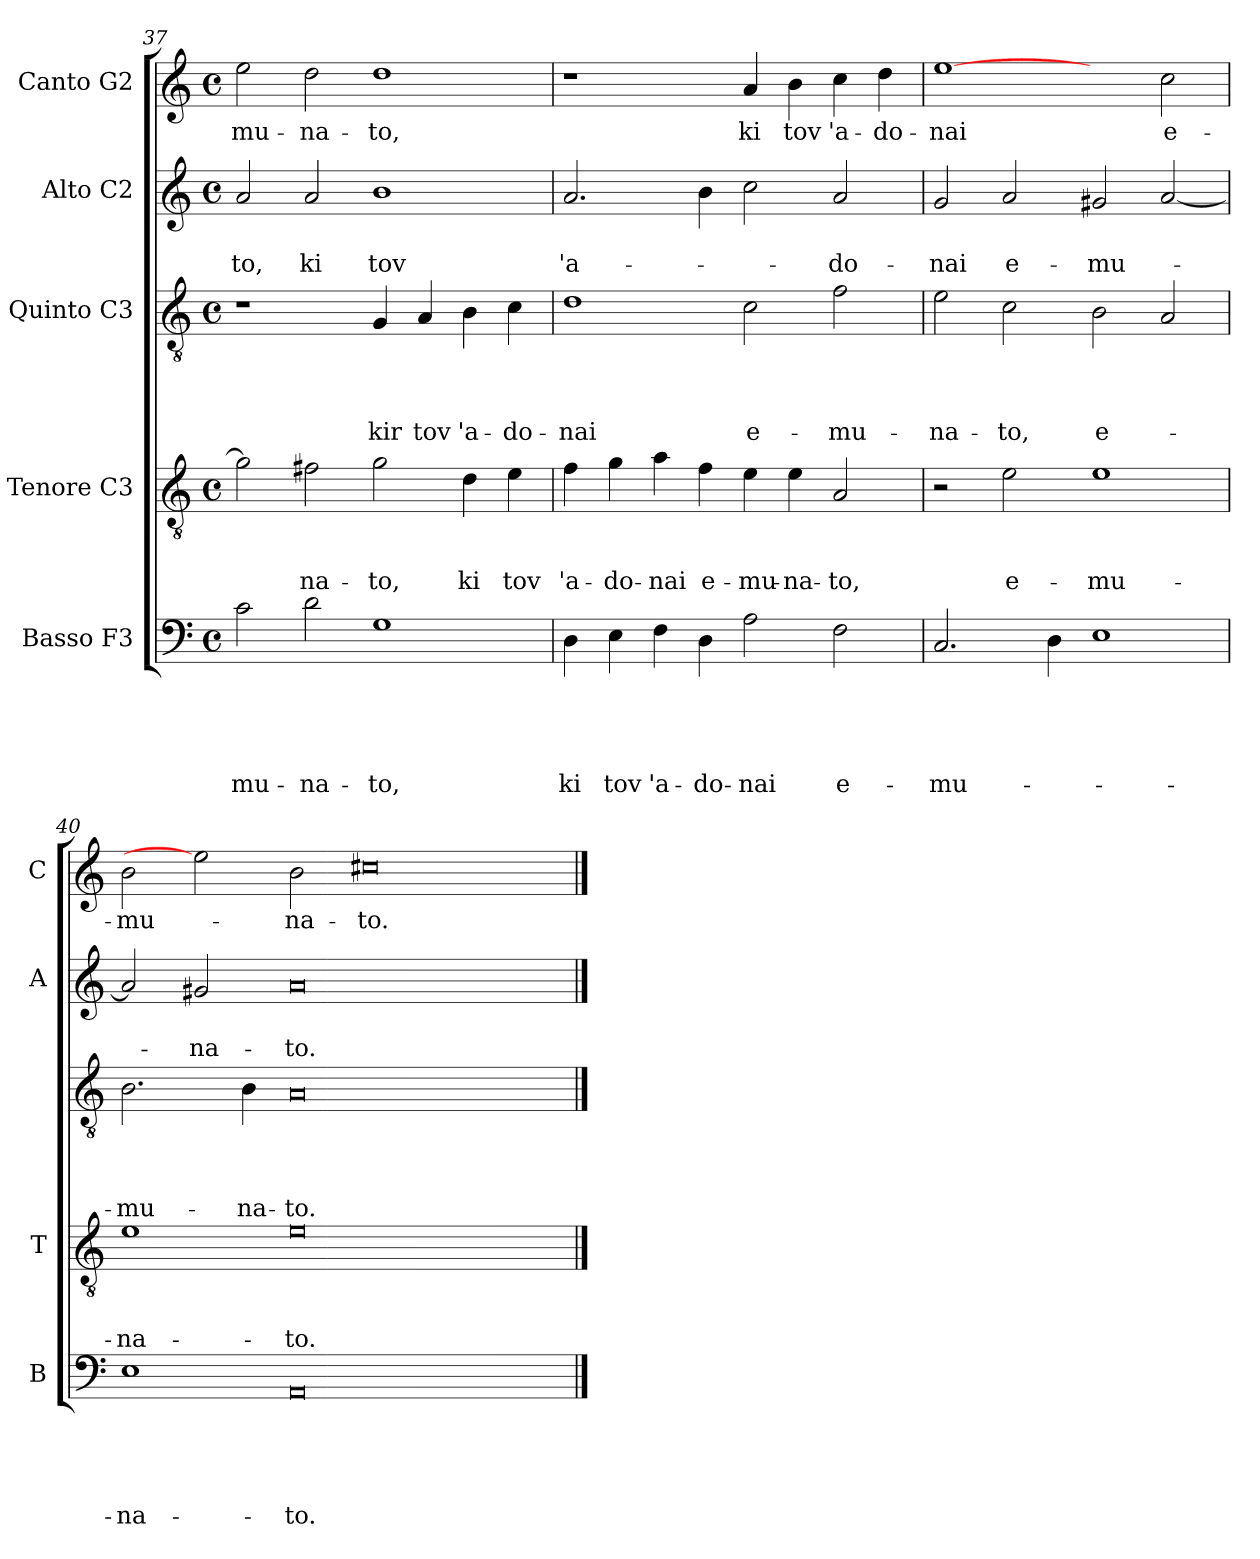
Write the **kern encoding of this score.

**kern	**text	**text	**text	**text	**text	**kern	**text	**text	**text	**kern	**text	**text	**text	**text	**kern	**text	**text	**kern	**text
*part5	*part5	*part5	*part5	*part5	*part5	*part4	*part4	*part4	*part4	*part3	*part3	*part3	*part3	*part3	*part2	*part2	*part2	*part1	*part1
*staff5	*staff5	*staff5	*staff5	*staff5	*staff5	*staff4	*staff4	*staff4	*staff4	*staff3	*staff3	*staff3	*staff3	*staff3	*staff2	*staff2	*staff2	*staff1	*staff1
*I"Basso F3	*	*	*	*	*	*I"Tenore C3	*	*	*	*I"Quinto C3	*	*	*	*	*I"Alto C2	*	*	*I"Canto G2	*
*I'B	*	*	*	*	*	*I'T	*	*	*	*	*	*	*	*	*I'A	*	*	*I'C	*
!!LO:LB:g=z
*clefF4	*	*	*	*	*	*clefGv2	*	*	*	*clefGv2	*	*	*	*	*clefG2	*	*	*clefG2	*
*k[]	*	*	*	*	*	*k[]	*	*	*	*k[]	*	*	*	*	*k[]	*	*	*k[]	*
*C:	*	*	*	*	*	*C:	*	*	*	*C:	*	*	*	*	*C:	*	*	*C:	*
*M4/4	*	*	*	*	*	*M4/4	*	*	*	*M4/4	*	*	*	*	*M4/4	*	*	*M4/4	*
*met(c)	*	*	*	*	*	*met(c)	*	*	*	*met(c)	*	*	*	*	*met(c)	*	*	*met(c)	*
=37	=37	=37	=37	=37	=37	=37	=37	=37	=37	=37	=37	=37	=37	=37	=37	=37	=37	=37	=37
!	!	!	!	!	!LO:LY:b	!	!	!	!	!	!	!	!	!	!	!	!LO:LY:b	!	!LO:LY:b
2c\	.	.	.	.	-mu-	2g\]	.	.	.	1r	.	.	.	.	2a/	.	-to,	2ee\	-mu-
!	!	!	!	!	!LO:LY:b	!	!	!	!LO:LY:b	!	!	!	!	!	!	!	!LO:LY:b	!	!LO:LY:b
2d\	.	.	.	.	-na-	2f#X\	.	.	-na-	.	.	.	.	.	2a/	.	ki	2dd\	-na-
!	!	!	!	!	!LO:LY:b	!	!	!	!LO:LY:b	!	!	!	!	!LO:LY:b	!	!	!LO:LY:b	!	!LO:LY:b
1G	.	.	.	.	-to,	2g\	.	.	-to,	4G/	.	.	.	kir	1b	.	tov	1dd	-to,
!	!	!	!	!	!	!	!	!	!	!	!	!	!	!LO:LY:b	!	!	!	!	!
.	.	.	.	.	.	.	.	.	.	4A/	.	.	.	tov	.	.	.	.	.
!	!	!	!	!	!	!	!	!	!LO:LY:b	!	!	!	!	!LO:LY:b	!	!	!	!	!
.	.	.	.	.	.	4d\	.	.	ki	4B\	.	.	.	'a-	.	.	.	.	.
!	!	!	!	!	!	!	!	!	!LO:LY:b	!	!	!	!	!LO:LY:b	!	!	!	!	!
.	.	.	.	.	.	4e\	.	.	tov	4c\	.	.	.	-do-	.	.	.	.	.
=38	=38	=38	=38	=38	=38	=38	=38	=38	=38	=38	=38	=38	=38	=38	=38	=38	=38	=38	=38
!	!	!	!	!	!LO:LY:b	!	!	!	!LO:LY:b	!	!	!	!	!LO:LY:b	!	!	!LO:LY:b	!	!
4D\	.	.	.	.	ki	4f\	.	.	'a-	1d	.	.	.	-nai	2.a/	.	'a-	1r	.
!	!	!	!	!	!LO:LY:b	!	!	!	!LO:LY:b	!	!	!	!	!	!	!	!	!	!
4E\	.	.	.	.	tov	4g\	.	.	-do-	.	.	.	.	.	.	.	.	.	.
!	!	!	!	!	!LO:LY:b	!	!	!	!LO:LY:b	!	!	!	!	!	!	!	!	!	!
4F\	.	.	.	.	'a-	4a\	.	.	-nai	.	.	.	.	.	.	.	.	.	.
!	!	!	!	!	!LO:LY:b	!	!	!	!LO:LY:b	!	!	!	!	!	!	!	!	!	!
4D\	.	.	.	.	-do-	4f\	.	.	e-	.	.	.	.	.	4b\	.	.	.	.
!	!	!	!	!	!LO:LY:b	!	!	!	!LO:LY:b	!	!	!	!	!LO:LY:b	!	!	!	!	!LO:LY:b
2A\	.	.	.	.	-nai	4e\	.	.	-mu-	2c\	.	.	.	e-	2cc\	.	.	4a/	ki
!	!	!	!	!	!	!	!	!	!LO:LY:b	!	!	!	!	!	!	!	!	!	!LO:LY:b
.	.	.	.	.	.	4e\	.	.	-na-	.	.	.	.	.	.	.	.	4b\	tov
!	!	!	!	!	!LO:LY:b	!	!	!	!LO:LY:b	!	!	!	!	!LO:LY:b	!	!	!LO:LY:b	!	!LO:LY:b
2F\	.	.	.	.	e-	2A/	.	.	-to,	2f\	.	.	.	-mu-	2a/	.	-do-	4cc\	'a-
!	!	!	!	!	!	!	!	!	!	!	!	!	!	!	!	!	!	!	!LO:LY:b
.	.	.	.	.	.	.	.	.	.	.	.	.	.	.	.	.	.	4dd\	-do-
=39	=39	=39	=39	=39	=39	=39	=39	=39	=39	=39	=39	=39	=39	=39	=39	=39	=39	=39	=39
!	!	!	!	!	!LO:LY:b	!	!	!	!	!	!	!	!	!LO:LY:b	!	!	!LO:LY:b	!	!LO:LY:b
2.C/	.	.	.	.	-mu-	2r	.	.	.	2e\	.	.	.	-na-	2g/	.	-nai	[1ee	-nai
!	!	!	!	!	!	!	!	!	!LO:LY:b	!	!	!	!	!LO:LY:b	!	!	!LO:LY:b	!	!
.	.	.	.	.	.	2e\	.	.	e-	2c\	.	.	.	-to,	2a/	.	e-	.	.
4D\	.	.	.	.	.	.	.	.	.	.	.	.	.	.	.	.	.	.	.
!	!	!	!	!	!	!	!	!	!LO:LY:b	!	!	!	!	!LO:LY:b	!	!	!LO:LY:b	!	!
1E	.	.	.	.	.	1e	.	.	-mu-	2B\	.	.	.	e-	2g#X/	.	-mu-	2ryy	.
!	!	!	!	!	!	!	!	!	!	!	!	!	!	!	!	!	!	!	!LO:LY:b
.	.	.	.	.	.	.	.	.	.	2A/	.	.	.	.	[2a/	.	.	2cc\	e-
=40	=40	=40	=40	=40	=40	=40	=40	=40	=40	=40	=40	=40	=40	=40	=40	=40	=40	=40	=40
!	!	!	!	!	!LO:LY:b	!	!	!	!LO:LY:b	!	!	!	!	!LO:LY:b	!	!	!	!	!LO:LY:b
1E	.	.	.	.	-na-	1e	.	.	-na-	2.B\	.	.	.	-mu-	2a/]	.	.	2b\	-mu-
!	!	!	!	!	!	!	!	!	!	!	!	!	!	!	!	!	!LO:LY:b	!	!
.	.	.	.	.	.	.	.	.	.	.	.	.	.	.	2g#X/	.	-na-	2ee]	.
!	!	!	!	!	!	!	!	!	!	!	!	!	!	!LO:LY:b	!	!	!	!	!
.	.	.	.	.	.	.	.	.	.	4B\	.	.	.	-na-	.	.	.	.	.
!	!	!	!	!	!LO:LY:b	!	!	!	!LO:LY:b	!	!	!	!	!LO:LY:b	!	!	!LO:LY:b	!	!LO:LY:b
0AA	.	.	.	.	-to.	0e	.	.	-to.	0A	.	.	.	-to.	0a	.	-to.	2b\	-na-
!	!	!	!	!	!	!	!	!	!	!	!	!	!	!	!	!	!	!	!LO:LY:b
.	.	.	.	.	.	.	.	.	.	.	.	.	.	.	.	.	.	0cc#X	-to.
2ryy	.	.	.	.	.	2ryy	.	.	.	2ryy	.	.	.	.	2ryy	.	.	.	.
==	==	==	==	==	==	==	==	==	==	==	==	==	==	==	==	==	==	==	==
*-	*-	*-	*-	*-	*-	*-	*-	*-	*-	*-	*-	*-	*-	*-	*-	*-	*-	*-	*-
